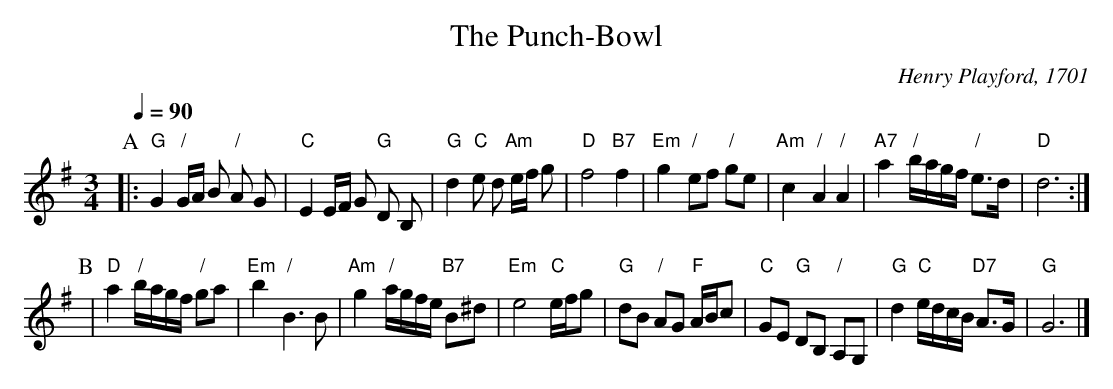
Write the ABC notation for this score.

X:1
T:The Punch-Bowl
M:3/4
L:1/8
C:Henry Playford, 1701
Q:1/4=90
K:G
P:A
|: "G"G2 "/"G/A/ B "/"A G | "C"E2 E/F/ G "G"D B, | "G"d2 "C"e d "Am"e/f/ g | "D"f4 "B7"f2 |\
"Em"g2 "/"ef "/"ge | "Am"c2 "/"A2 "/"A2 | "A7"a2 "/"b/a/g/f/ "/"e3/d/ | "D"d6 :|
P:B
| "D"a2 "/"b/a/g/f/ "/"ga | "Em"b2 "/"B3B | "Am"g2 "/"a/g/f/e/ "B7"B^d | "Em"e4 "C"e/f/g |\
"G"dB "/"AG "F"A/B/c | "C"GE "G"DB, "/"A,G, | "G"d2 "C"e/d/c/B/ "D7"A3/G/ | "G"G6 |]
